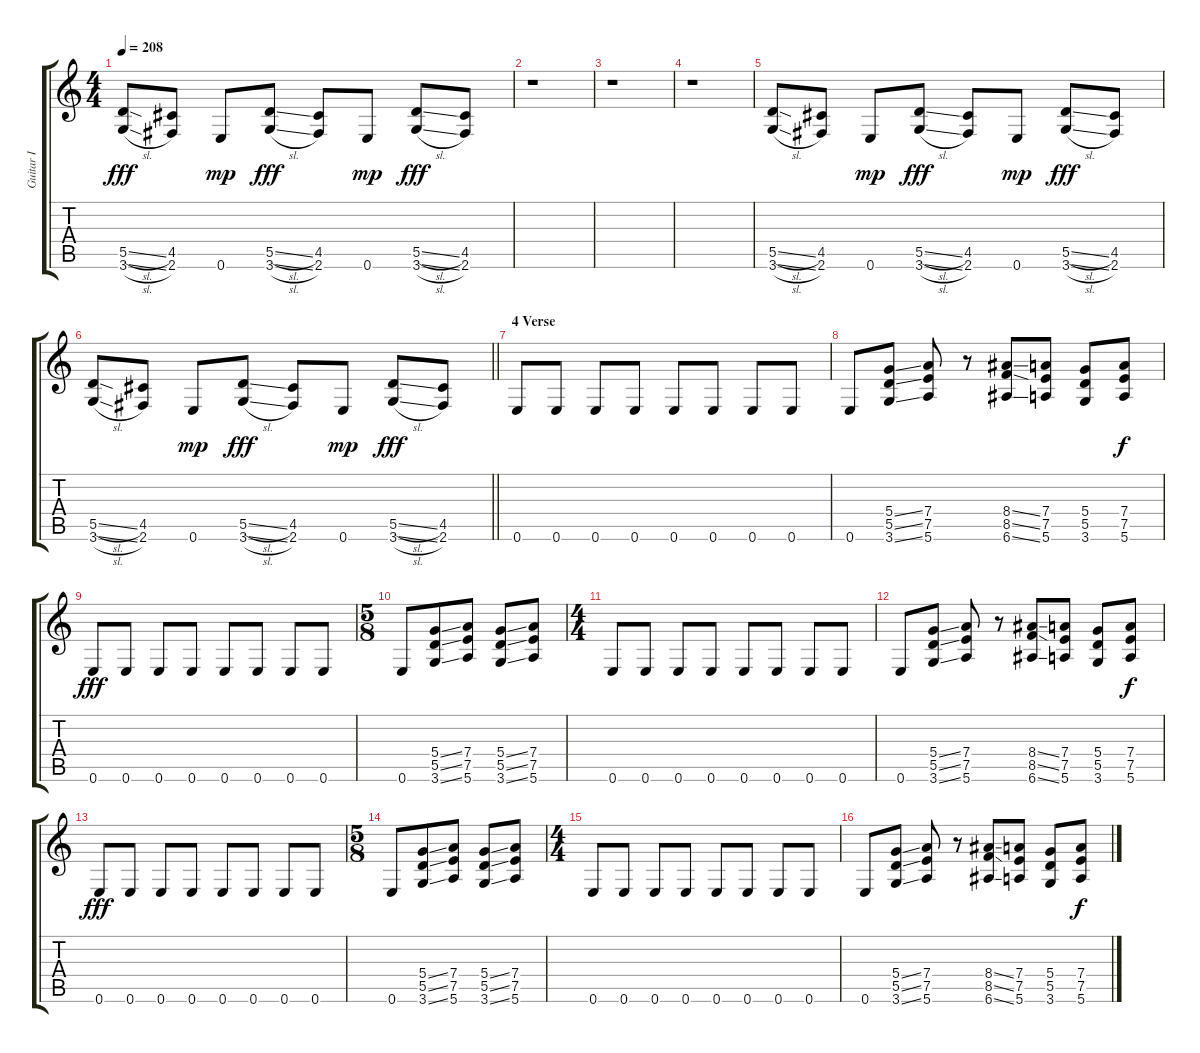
\track ("Guitar I" "Guitar I") {instrument overdrivenguitar}
\staff {score tabs}
\tuning (E4 B3 G3 D3 A2 E2) {hide}
\ts (4 4)
\tempo 208
\clef g2
\ks c
(5.5{sl} 3.6{sl}).8{dy fff} (4.5 2.6).8 0.6.8{dy mp} (5.5{sl} 3.6{sl}).8{dy fff} (4.5 2.6).8 0.6.8{dy mp} (5.5{sl} 3.6{sl}).8{dy fff} (4.5 2.6).8 |
r.1 |
r.1 |
r.1 |
(5.5{sl} 3.6{sl}).8 (4.5 2.6).8 0.6.8{dy mp} (5.5{sl} 3.6{sl}).8{dy fff} (4.5 2.6).8 0.6.8{dy mp} (5.5{sl} 3.6{sl}).8{dy fff} (4.5 2.6).8 |
\barLineRight lightlight
(5.5{sl} 3.6{sl}).8 (4.5 2.6).8 0.6.8{dy mp} (5.5{sl} 3.6{sl}).8{dy fff} (4.5 2.6).8 0.6.8{dy mp} (5.5{sl} 3.6{sl}).8{dy fff} (4.5 2.6).8 |
\section ("" "4 Verse")
0.6.8 0.6.8 0.6.8 0.6.8 0.6.8 0.6.8 0.6.8 0.6.8 |
0.6.8 (5.4{ss} 5.5{ss} 3.6{ss}).8 (7.4 7.5 5.6).8 r.8 (8.4{ss} 8.5{ss} 6.6{ss}).8 (7.4 7.5 5.6).8 (5.4 5.5 3.6).8 (7.4 7.5 5.6).8{dy f} |
0.6.8{dy fff} 0.6.8 0.6.8 0.6.8 0.6.8 0.6.8 0.6.8 0.6.8 |
\ts (5 8)
0.6.8 (5.4{ss} 5.5{ss} 3.6{ss}).8 (7.4 7.5 5.6).8 (5.4{ss} 5.5{ss} 3.6{ss}).8 (7.4 7.5 5.6).8 |
\ts (4 4)
0.6.8 0.6.8 0.6.8 0.6.8 0.6.8 0.6.8 0.6.8 0.6.8 |
0.6.8 (5.4{ss} 5.5{ss} 3.6{ss}).8 (7.4 7.5 5.6).8 r.8 (8.4{ss} 8.5{ss} 6.6{ss}).8 (7.4 7.5 5.6).8 (5.4 5.5 3.6).8 (7.4 7.5 5.6).8{dy f} |
0.6.8{dy fff} 0.6.8 0.6.8 0.6.8 0.6.8 0.6.8 0.6.8 0.6.8 |
\ts (5 8)
0.6.8 (5.4{ss} 5.5{ss} 3.6{ss}).8 (7.4 7.5 5.6).8 (5.4{ss} 5.5{ss} 3.6{ss}).8 (7.4 7.5 5.6).8 |
\ts (4 4)
0.6.8 0.6.8 0.6.8 0.6.8 0.6.8 0.6.8 0.6.8 0.6.8 |
0.6.8 (5.4{ss} 5.5{ss} 3.6{ss}).8 (7.4 7.5 5.6).8 r.8 (8.4{ss} 8.5{ss} 6.6{ss}).8 (7.4 7.5 5.6).8 (5.4 5.5 3.6).8 (7.4 7.5 5.6).8{dy f}
